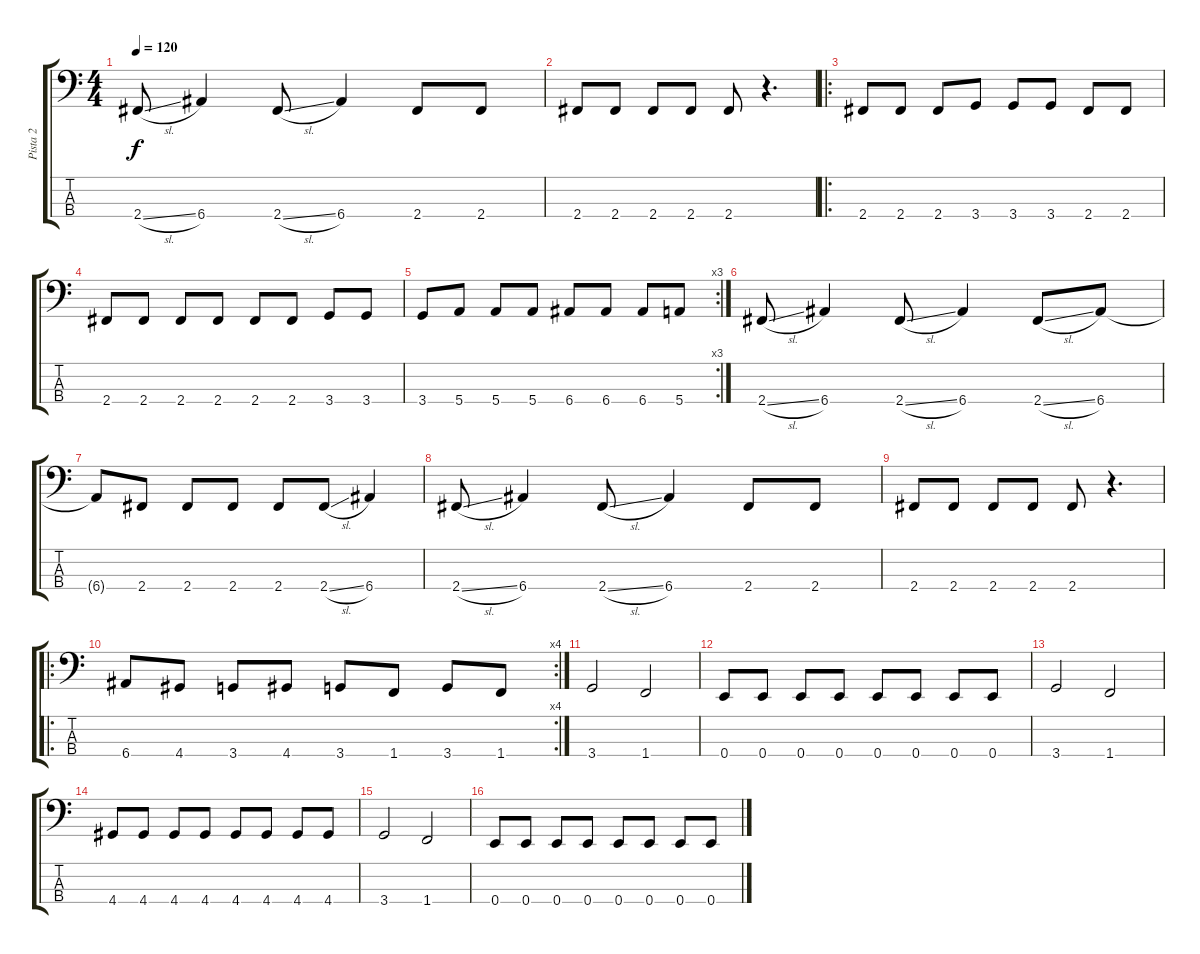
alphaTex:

\track ("Pista 2" "Pista 2") {instrument electricbasspick}
\staff {score tabs}
\tuning (G2 D2 A1 E1) {hide}
\ts (4 4)
\tempo 120
\clef f4
\ks c
2.4{sl}.8{dy f} 6.4.4 2.4{sl}.8 6.4.4 2.4.8 2.4.8 |
2.4.8 2.4.8 2.4.8 2.4.8 2.4.8 r.4{d} |
\ro
2.4.8 2.4.8 2.4.8 3.4.8 3.4.8 3.4.8 2.4.8 2.4.8 |
2.4.8 2.4.8 2.4.8 2.4.8 2.4.8 2.4.8 3.4.8 3.4.8 |
\rc 3
3.4.8 5.4.8 5.4.8 5.4.8 6.4.8 6.4.8 6.4.8 5.4.8 |
2.4{sl}.8 6.4.4 2.4{sl}.8 6.4.4 2.4{sl}.8 6.4.8 |
6.4{t}.8 2.4.8 2.4.8 2.4.8 2.4.8 2.4{sl}.8 6.4.4 |
2.4{sl}.8 6.4.4 2.4{sl}.8 6.4.4 2.4.8 2.4.8 |
2.4.8 2.4.8 2.4.8 2.4.8 2.4.8 r.4{d} |
\ro
\rc 4
6.4.8{instrument slapbass1} 4.4.8 3.4.8 4.4.8 3.4.8 1.4.8 3.4.8 1.4.8 |
3.4.2 1.4.2 |
0.4.8 0.4.8 0.4.8 0.4.8 0.4.8 0.4.8 0.4.8 0.4.8 |
3.4.2 1.4.2 |
4.4.8 4.4.8 4.4.8 4.4.8 4.4.8 4.4.8 4.4.8 4.4.8 |
3.4.2 1.4.2 |
0.4.8 0.4.8 0.4.8 0.4.8 0.4.8 0.4.8 0.4.8 0.4.8
